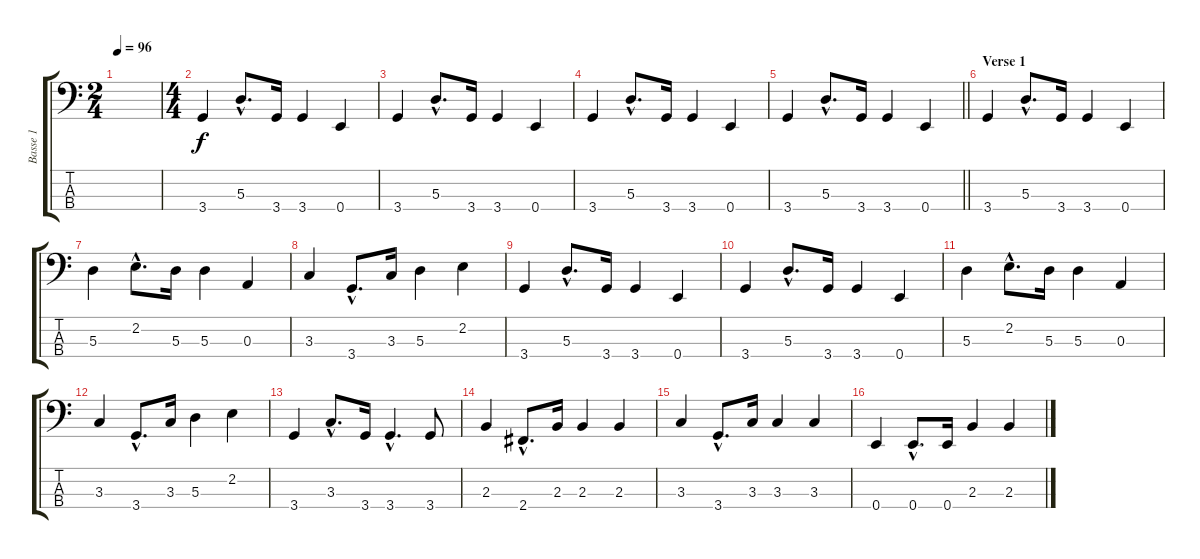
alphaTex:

\track ("Basse 1" "Basse 1") {instrument electricbassfinger}
\staff {score tabs}
\tuning (G2 D2 A1 E1) {hide}
\ts (2 4)
\tempo 96
\clef f4
\ks c
|
\ts (4 4)
3.4.4 5.3{hac}.8{d} 3.4.16 3.4.4 0.4.4 |
3.4.4 5.3{hac}.8{d} 3.4.16 3.4.4 0.4.4 |
3.4.4 5.3{hac}.8{d} 3.4.16 3.4.4 0.4.4 |
\barLineRight lightlight
3.4.4 5.3{hac}.8{d} 3.4.16 3.4.4 0.4.4 |
\section ("" "Verse 1")
3.4.4 5.3{hac}.8{d} 3.4.16 3.4.4 0.4.4 |
5.3.4 2.2{hac}.8{d} 5.3.16 5.3.4 0.3.4 |
3.3.4 3.4{hac}.8{d} 3.3.16 5.3.4 2.2.4 |
3.4.4 5.3{hac}.8{d} 3.4.16 3.4.4 0.4.4 |
3.4.4 5.3{hac}.8{d} 3.4.16 3.4.4 0.4.4 |
5.3.4 2.2{hac}.8{d} 5.3.16 5.3.4 0.3.4 |
3.3.4 3.4{hac}.8{d} 3.3.16 5.3.4 2.2.4 |
3.4.4 3.3{hac}.8{d} 3.4.16 3.4{hac}.4{d} 3.4.8 |
2.3.4 2.4{hac}.8{d} 2.3.16 2.3.4 2.3.4 |
3.3.4 3.4{hac}.8{d} 3.3.16 3.3.4 3.3.4 |
0.4.4 0.4{hac}.8{d} 0.4.16 2.3.4 2.3.4
